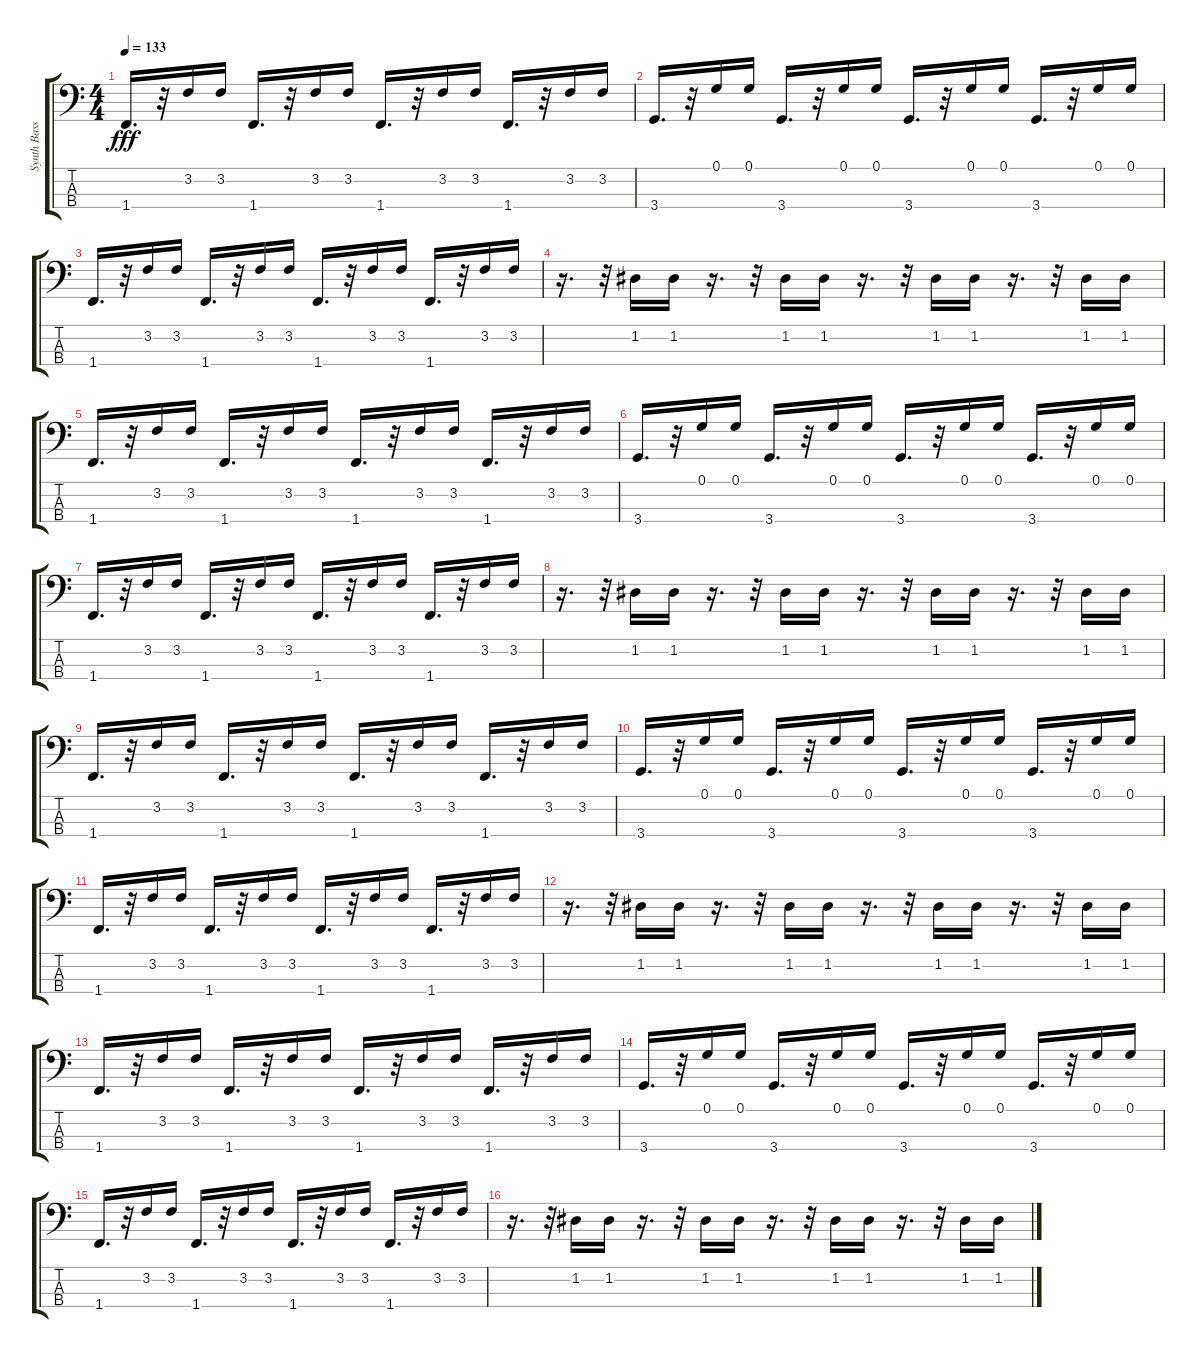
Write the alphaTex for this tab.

\track ("Synth Bass 1" "Synth Bass") {instrument synthbass1}
\staff {score tabs}
\tuning (G2 D2 A1 E1) {hide}
\ts (4 4)
\tempo 133
\clef f4
\ks c
1.4.16{d dy fff} r.32 3.2.16 3.2.16 1.4.16{d} r.32 3.2.16 3.2.16 1.4.16{d} r.32 3.2.16 3.2.16 1.4.16{d} r.32 3.2.16 3.2.16 |
3.4.16{d} r.32 0.1.16 0.1.16 3.4.16{d} r.32 0.1.16 0.1.16 3.4.16{d} r.32 0.1.16 0.1.16 3.4.16{d} r.32 0.1.16 0.1.16 |
1.4.16{d} r.32 3.2.16 3.2.16 1.4.16{d} r.32 3.2.16 3.2.16 1.4.16{d} r.32 3.2.16 3.2.16 1.4.16{d} r.32 3.2.16 3.2.16 |
r.16{d} r.32 1.2.16 1.2.16 r.16{d} r.32 1.2.16 1.2.16 r.16{d} r.32 1.2.16 1.2.16 r.16{d} r.32 1.2.16 1.2.16 |
1.4.16{d} r.32 3.2.16 3.2.16 1.4.16{d} r.32 3.2.16 3.2.16 1.4.16{d} r.32 3.2.16 3.2.16 1.4.16{d} r.32 3.2.16 3.2.16 |
3.4.16{d} r.32 0.1.16 0.1.16 3.4.16{d} r.32 0.1.16 0.1.16 3.4.16{d} r.32 0.1.16 0.1.16 3.4.16{d} r.32 0.1.16 0.1.16 |
1.4.16{d} r.32 3.2.16 3.2.16 1.4.16{d} r.32 3.2.16 3.2.16 1.4.16{d} r.32 3.2.16 3.2.16 1.4.16{d} r.32 3.2.16 3.2.16 |
r.16{d} r.32 1.2.16 1.2.16 r.16{d} r.32 1.2.16 1.2.16 r.16{d} r.32 1.2.16 1.2.16 r.16{d} r.32 1.2.16 1.2.16 |
1.4.16{d} r.32 3.2.16 3.2.16 1.4.16{d} r.32 3.2.16 3.2.16 1.4.16{d} r.32 3.2.16 3.2.16 1.4.16{d} r.32 3.2.16 3.2.16 |
3.4.16{d} r.32 0.1.16 0.1.16 3.4.16{d} r.32 0.1.16 0.1.16 3.4.16{d} r.32 0.1.16 0.1.16 3.4.16{d} r.32 0.1.16 0.1.16 |
1.4.16{d} r.32 3.2.16 3.2.16 1.4.16{d} r.32 3.2.16 3.2.16 1.4.16{d} r.32 3.2.16 3.2.16 1.4.16{d} r.32 3.2.16 3.2.16 |
r.16{d} r.32 1.2.16 1.2.16 r.16{d} r.32 1.2.16 1.2.16 r.16{d} r.32 1.2.16 1.2.16 r.16{d} r.32 1.2.16 1.2.16 |
1.4.16{d} r.32 3.2.16 3.2.16 1.4.16{d} r.32 3.2.16 3.2.16 1.4.16{d} r.32 3.2.16 3.2.16 1.4.16{d} r.32 3.2.16 3.2.16 |
3.4.16{d} r.32 0.1.16 0.1.16 3.4.16{d} r.32 0.1.16 0.1.16 3.4.16{d} r.32 0.1.16 0.1.16 3.4.16{d} r.32 0.1.16 0.1.16 |
1.4.16{d} r.32 3.2.16 3.2.16 1.4.16{d} r.32 3.2.16 3.2.16 1.4.16{d} r.32 3.2.16 3.2.16 1.4.16{d} r.32 3.2.16 3.2.16 |
r.16{d} r.32 1.2.16 1.2.16 r.16{d} r.32 1.2.16 1.2.16 r.16{d} r.32 1.2.16 1.2.16 r.16{d} r.32 1.2.16 1.2.16
